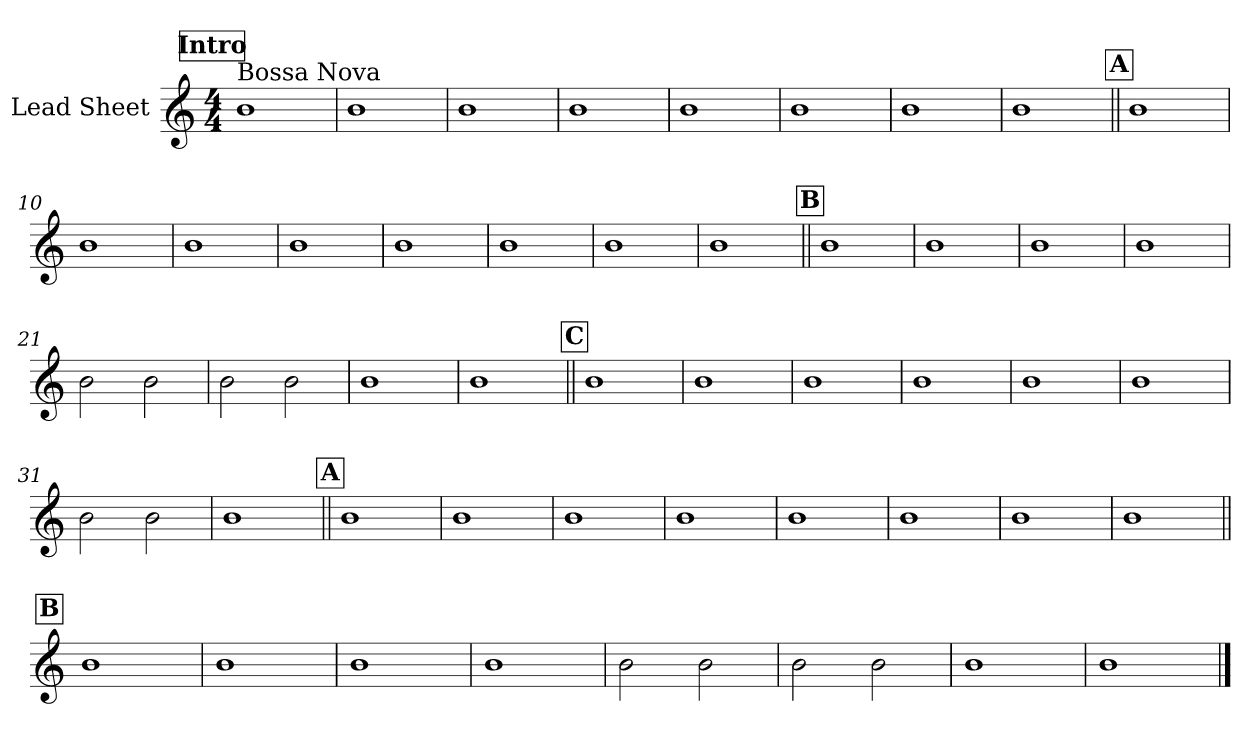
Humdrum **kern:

**kern
*part1
*staff1
*I"Lead Sheet
*clefG2
*k[]
*M4/4
!!LO:REH:place=s1:a:fs=14:t=Intro
=1
!LO:TX:a:t=Bossa Nova
1b
=2
1b
=3
1b
=4
1b
!!LO:LB:g=z
=5
1b
=6
1b
=7
1b
=8
1b
!!LO:LB:g=z
!!LO:REH:place=s1:a:fs=14:t=A
=9||
1b
=10
1b
=11
1b
=12
1b
!!LO:LB:g=z
=13
1b
=14
1b
=15
1b
=16
1b
!!LO:LB:g=z
!!LO:REH:place=s1:a:fs=14:t=B
=17||
1b
=18
1b
=19
1b
=20
1b
!!LO:LB:g=z
=21
2b\
2b\
=22
2b\
2b\
=23
1b
=24
1b
!!LO:LB:g=z
!!LO:REH:place=s1:a:fs=14:t=C
=25||
1b
=26
1b
=27
1b
=28
1b
!!LO:LB:g=z
=29
1b
=30
1b
=31
2b\
2b\
=32
1b
!!LO:LB:g=z
!!LO:REH:place=s1:a:fs=14:t=A
=33||
1b
=34
1b
=35
1b
=36
1b
!!LO:LB:g=z
=37
1b
=38
1b
=39
1b
=40
1b
!!LO:PB:g=z
!!LO:REH:place=s1:a:fs=14:t=B
=41||
1b
=42
1b
=43
1b
=44
1b
!!LO:LB:g=z
=45
2b\
2b\
=46
2b\
2b\
=47
1b
=48
1b
==
*-
